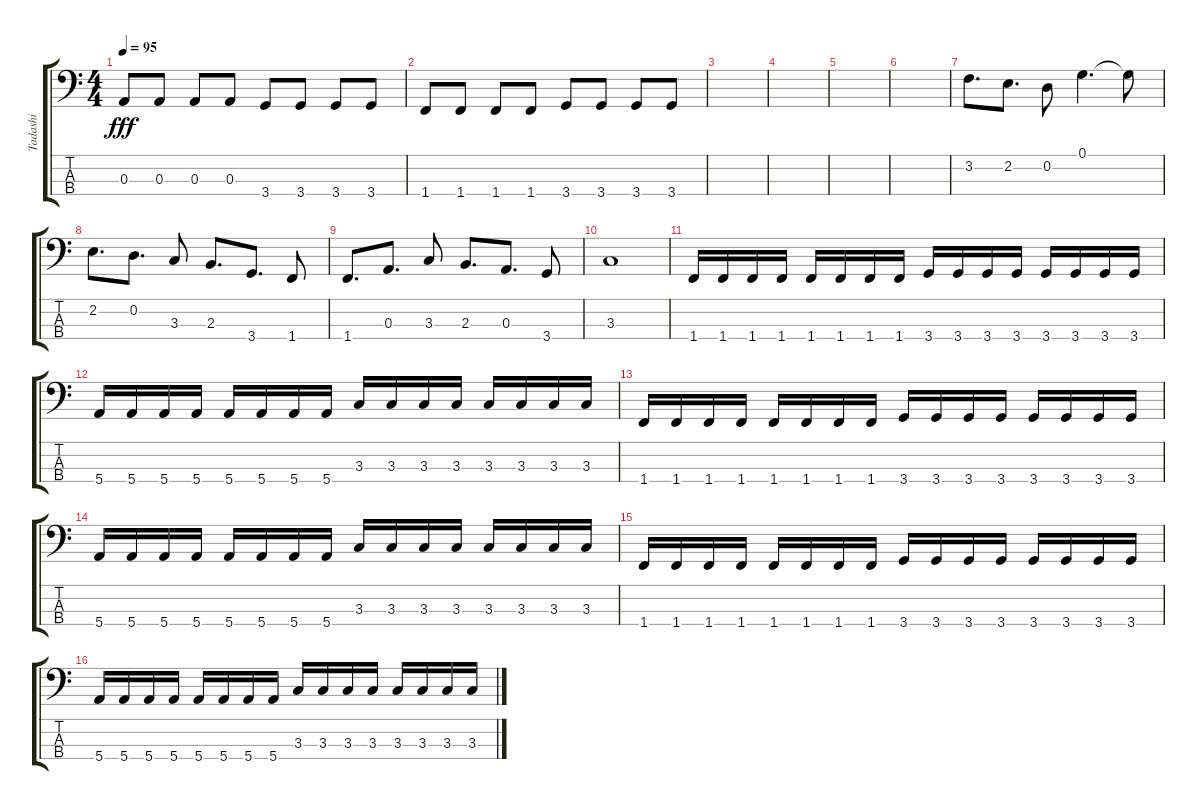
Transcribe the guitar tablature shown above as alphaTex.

\track ("Tadashi" "Tadashi") {instrument electricbasspick}
\staff {score tabs}
\tuning (G2 D2 A1 E1) {hide}
\ts (4 4)
\tempo 95
\clef f4
\ks c
0.3.8{dy fff} 0.3.8 0.3.8 0.3.8 3.4.8 3.4.8 3.4.8 3.4.8 |
1.4.8 1.4.8 1.4.8 1.4.8 3.4.8 3.4.8 3.4.8 3.4.8 |
|
|
|
|
3.2.8{d} 2.2.8{d} 0.2.8 0.1.4{d} 0.1{t}.8 |
2.2.8{d} 0.2.8{d} 3.3.8 2.3.8{d} 3.4.8{d} 1.4.8 |
1.4.8{d} 0.3.8{d} 3.3.8 2.3.8{d} 0.3.8{d} 3.4.8 |
3.3.1 |
1.4.16 1.4.16 1.4.16 1.4.16 1.4.16 1.4.16 1.4.16 1.4.16 3.4.16 3.4.16 3.4.16 3.4.16 3.4.16 3.4.16 3.4.16 3.4.16 |
5.4.16 5.4.16 5.4.16 5.4.16 5.4.16 5.4.16 5.4.16 5.4.16 3.3.16 3.3.16 3.3.16 3.3.16 3.3.16 3.3.16 3.3.16 3.3.16 |
1.4.16 1.4.16 1.4.16 1.4.16 1.4.16 1.4.16 1.4.16 1.4.16 3.4.16 3.4.16 3.4.16 3.4.16 3.4.16 3.4.16 3.4.16 3.4.16 |
5.4.16 5.4.16 5.4.16 5.4.16 5.4.16 5.4.16 5.4.16 5.4.16 3.3.16 3.3.16 3.3.16 3.3.16 3.3.16 3.3.16 3.3.16 3.3.16 |
1.4.16 1.4.16 1.4.16 1.4.16 1.4.16 1.4.16 1.4.16 1.4.16 3.4.16 3.4.16 3.4.16 3.4.16 3.4.16 3.4.16 3.4.16 3.4.16 |
5.4.16 5.4.16 5.4.16 5.4.16 5.4.16 5.4.16 5.4.16 5.4.16 3.3.16 3.3.16 3.3.16 3.3.16 3.3.16 3.3.16 3.3.16 3.3.16
